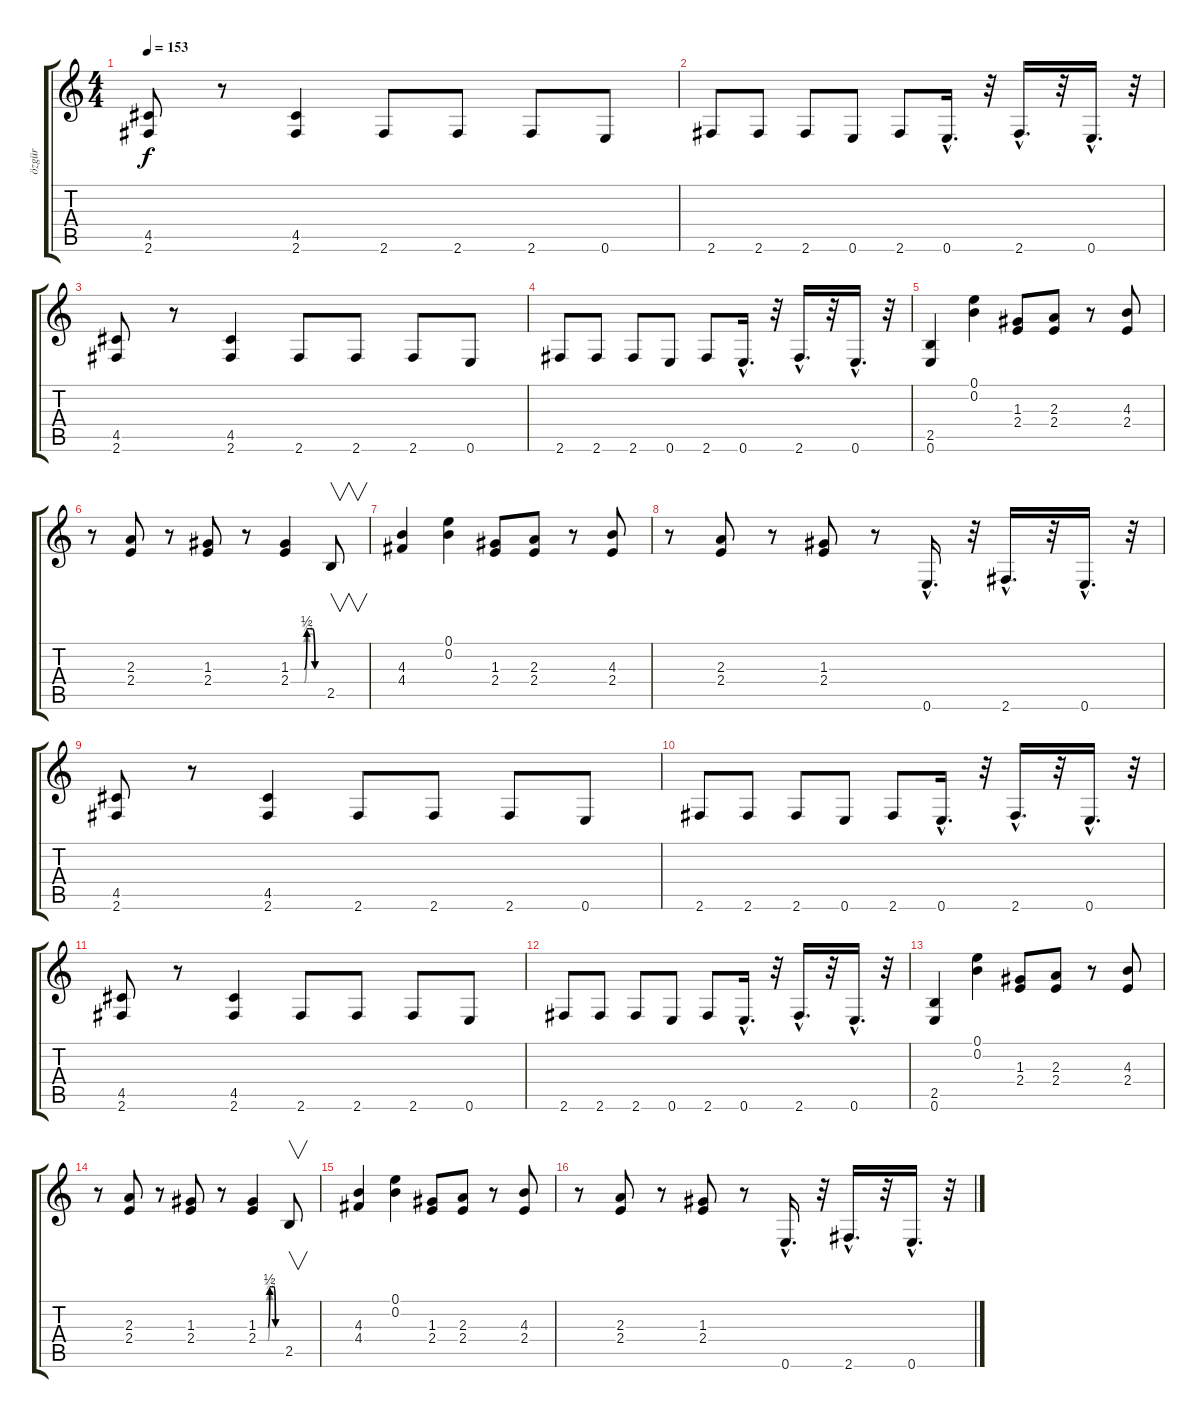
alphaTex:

\track ("özgür" "özgür") {instrument overdrivenguitar}
\staff {score tabs}
\tuning (E4 B3 G3 D3 A2 E2) {hide}
\ts (4 4)
\tempo 153
\clef g2
\ks c
(4.5 2.6).8{dy f} r.8 (4.5 2.6).4 2.6.8 2.6.8 2.6.8 0.6.8 |
2.6.8 2.6.8 2.6.8 0.6.8 2.6.8 0.6{hac}.16{d} r.32 2.6{hac}.16{d} r.32 0.6{hac}.16{d} r.32 |
(4.5 2.6).8 r.8 (4.5 2.6).4 2.6.8 2.6.8 2.6.8 0.6.8 |
2.6.8 2.6.8 2.6.8 0.6.8 2.6.8 0.6{hac}.16{d} r.32 2.6{hac}.16{d} r.32 0.6{hac}.16{d} r.32 |
(2.5 0.6).4 (0.1 0.2).4 (1.3 2.4).8 (2.3 2.4).8 r.8 (4.3 2.4).8 |
r.8 (2.3 2.4).8 r.8 (1.3 2.4).8 r.8 (1.3{be (custom 0 0 10 0 15 0 20 0 25 0 30 2 35 2 40 2 45 0 60 0)} 2.4{be (custom 0 0 15 0 20 0 25 0 30 1 35 1 40 1 45 0 60 0)}).4 2.5.8{v} |
(4.3 4.4).4 (0.1 0.2).4 (1.3 2.4).8 (2.3 2.4).8 r.8 (4.3 2.4).8 |
r.8 (2.3 2.4).8 r.8 (1.3 2.4).8 r.8 0.6{hac}.16{d} r.32 2.6{hac}.16{d} r.32 0.6{hac}.16{d} r.32 |
(4.5 2.6).8 r.8 (4.5 2.6).4 2.6.8 2.6.8 2.6.8 0.6.8 |
2.6.8 2.6.8 2.6.8 0.6.8 2.6.8 0.6{hac}.16{d} r.32 2.6{hac}.16{d} r.32 0.6{hac}.16{d} r.32 |
(4.5 2.6).8 r.8 (4.5 2.6).4 2.6.8 2.6.8 2.6.8 0.6.8 |
2.6.8 2.6.8 2.6.8 0.6.8 2.6.8 0.6{hac}.16{d} r.32 2.6{hac}.16{d} r.32 0.6{hac}.16{d} r.32 |
(2.5 0.6).4 (0.1 0.2).4 (1.3 2.4).8 (2.3 2.4).8 r.8 (4.3 2.4).8 |
r.8 (2.3 2.4).8 r.8 (1.3 2.4).8 r.8 (1.3{be (custom 0 0 10 0 15 0 20 0 25 0 30 2 35 2 40 2 45 0 60 0)} 2.4{be (custom 0 0 15 0 20 0 25 0 30 1 35 1 40 1 45 0 60 0)}).4 2.5.8{v} |
(4.3 4.4).4 (0.1 0.2).4 (1.3 2.4).8 (2.3 2.4).8 r.8 (4.3 2.4).8 |
r.8 (2.3 2.4).8 r.8 (1.3 2.4).8 r.8 0.6{hac}.16{d} r.32 2.6{hac}.16{d} r.32 0.6{hac}.16{d} r.32
